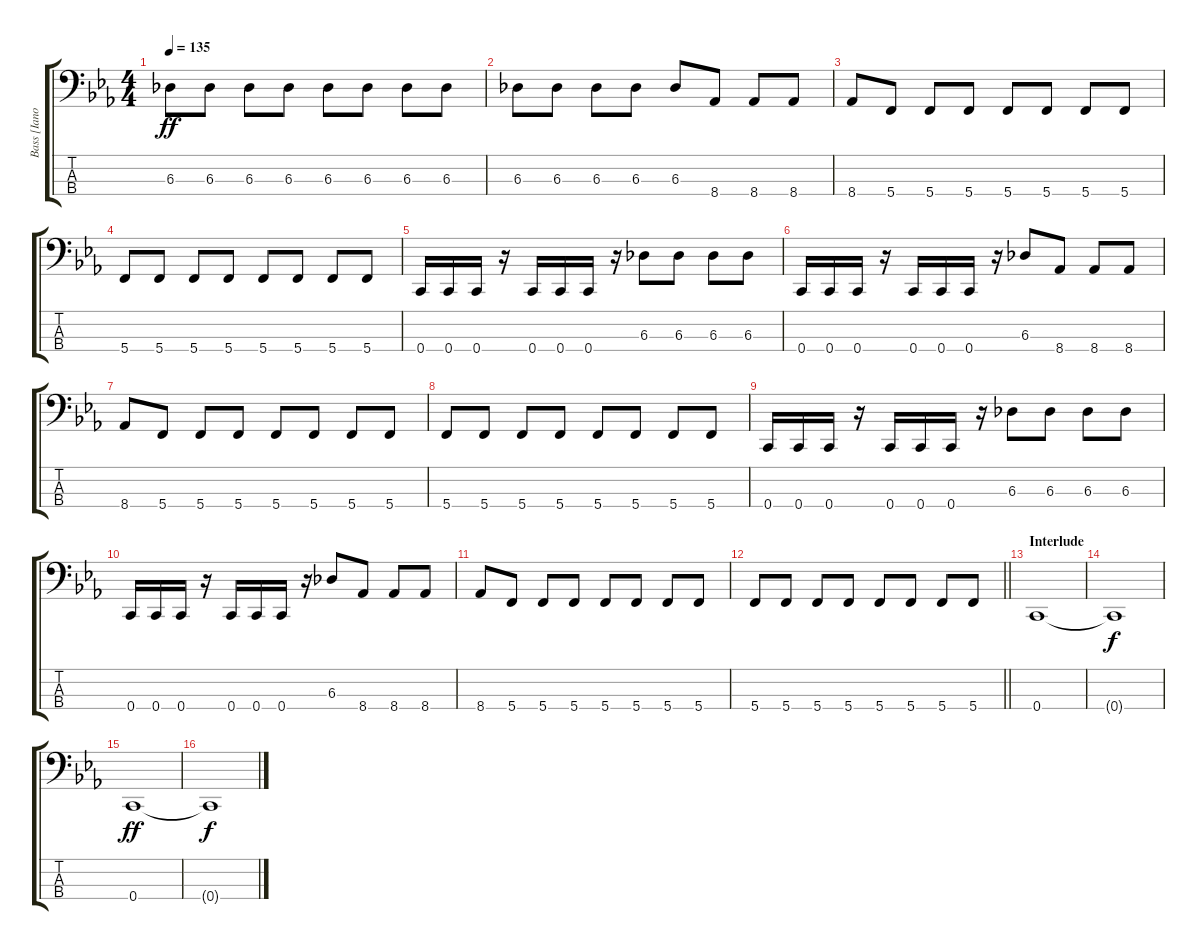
\track ("Bass [Iano Dovi]" "Bass [Iano") {instrument electricbasspick}
\staff {score tabs}
\tuning (F2 C2 G1 C1) {hide}
\ts (4 4)
\tempo 135
\clef f4
\ks cminor
6.3.8{dy ff} 6.3.8 6.3.8 6.3.8 6.3.8 6.3.8 6.3.8 6.3.8 |
6.3.8 6.3.8 6.3.8 6.3.8 6.3.8 8.4.8 8.4.8 8.4.8 |
8.4.8 5.4.8 5.4.8 5.4.8 5.4.8 5.4.8 5.4.8 5.4.8 |
5.4.8 5.4.8 5.4.8 5.4.8 5.4.8 5.4.8 5.4.8 5.4.8 |
0.4.16 0.4.16 0.4.16 r.16 0.4.16 0.4.16 0.4.16 r.16 6.3.8 6.3.8 6.3.8 6.3.8 |
0.4.16 0.4.16 0.4.16 r.16 0.4.16 0.4.16 0.4.16 r.16 6.3.8 8.4.8 8.4.8 8.4.8 |
8.4.8 5.4.8 5.4.8 5.4.8 5.4.8 5.4.8 5.4.8 5.4.8 |
5.4.8 5.4.8 5.4.8 5.4.8 5.4.8 5.4.8 5.4.8 5.4.8 |
0.4.16 0.4.16 0.4.16 r.16 0.4.16 0.4.16 0.4.16 r.16 6.3.8 6.3.8 6.3.8 6.3.8 |
0.4.16 0.4.16 0.4.16 r.16 0.4.16 0.4.16 0.4.16 r.16 6.3.8 8.4.8 8.4.8 8.4.8 |
8.4.8 5.4.8 5.4.8 5.4.8 5.4.8 5.4.8 5.4.8 5.4.8 |
\barLineRight lightlight
5.4.8 5.4.8 5.4.8 5.4.8 5.4.8 5.4.8 5.4.8 5.4.8 |
\section ("" "Interlude")
0.4.1 |
0.4{t}.1{dy f} |
0.4.1{dy ff} |
0.4{t}.1{dy f}
